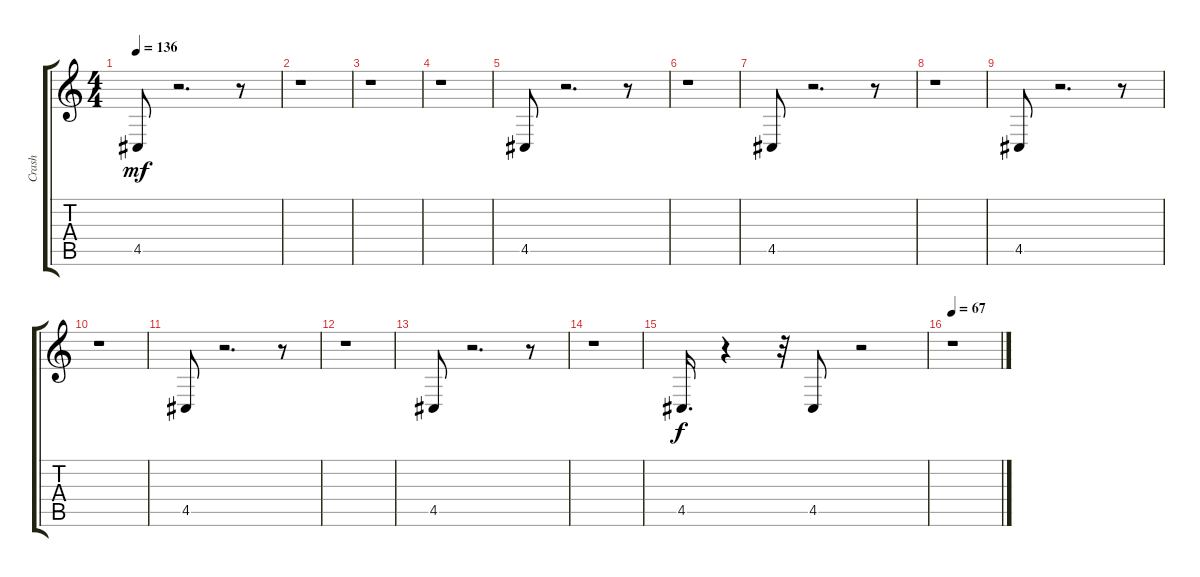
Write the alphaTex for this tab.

\track ("Crash" "Crash") {instrument acousticgrandpiano}
\staff {score tabs}
\tuning (E4 B3 G3 D3 A2 E2) {hide}
\ts (4 4)
\tempo 136
\clef g2
\ks c
4.5.8{dy mf} r.2{d} r.8 |
r.1 |
r.1 |
r.1 |
4.5.8 r.2{d} r.8 |
r.1 |
4.5.8 r.2{d} r.8 |
r.1 |
4.5.8 r.2{d} r.8 |
r.1 |
4.5.8 r.2{d} r.8 |
r.1 |
4.5.8 r.2{d} r.8 |
r.1 |
4.5.16{d dy f} r.4 r.32 4.5.8 r.2 |
\tempo 67
r.1
